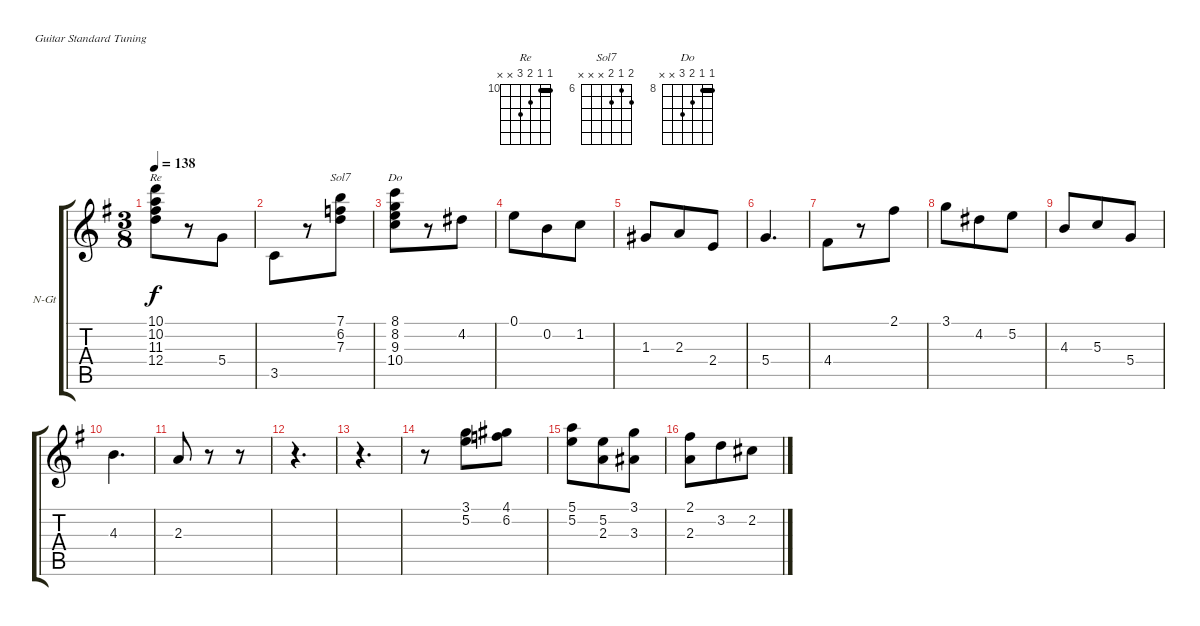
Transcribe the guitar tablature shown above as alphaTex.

\bracketExtendMode groupsimilarinstruments
\firstSystemTrackNameOrientation horizontal
\otherSystemsTrackNameOrientation horizontal
\track ("Acoustic guitar 1" "N-Gt") {instrument acousticguitarnylon}
\staff {score tabs}
\tuning (E4 B3 G3 D3 A2 E2)
\chord ("Re" 10 10 11 12 x x) {firstfret 10 showfingering false barre 10}
\chord ("Sol7" 7 6 7 x x x) {firstfret 6 showfingering false}
\chord ("Do" 8 8 9 10 x x) {firstfret 8 showfingering false barre 8}
\ts (3 8)
\tempo 138
\clef g2
\ks g
(10.1 10.2 11.3 12.4).8{ch "Re" dy f} r.8 5.4.8 |
3.5.8 r.8 (7.1 6.2 7.3).8{ch "Sol7"} |
(8.1 8.2 9.3 10.4).8{ch "Do"} r.8 4.2.8 |
0.1.8 0.2.8 1.2.8 |
1.3.8 2.3.8 2.4.8 |
5.4.4{d} |
4.4.8 r.8 2.1.8 |
3.1.8 4.2.8 5.2.8 |
4.3.8 5.3.8 5.4.8 |
4.3.4{d} |
2.3.8 r.8 r.8 |
r.4{d} |
r.4{d} |
r.8 (3.1 5.2).8 (4.1 6.2).8 |
(5.1 5.2).8 (5.2 2.3).8 (3.1 3.3).8 |
(2.1 2.3).8 3.2.8 2.2.8
